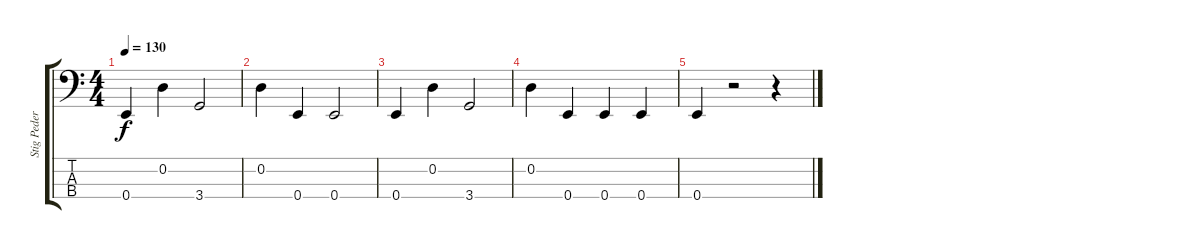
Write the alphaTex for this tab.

\track ("Stig Pedersen (Bas)" "Stig Peder") {instrument electricbasspick}
\staff {score tabs}
\tuning (G2 D2 A1 E1) {hide}
\ts (4 4)
\tempo 130
\clef f4
\ks c
0.4.4{dy f} 0.2.4 3.4.2 |
0.2.4 0.4.4 0.4.2 |
0.4.4 0.2.4 3.4.2 |
0.2.4 0.4.4 0.4.4 0.4.4 |
0.4.4 r.2 r.4
